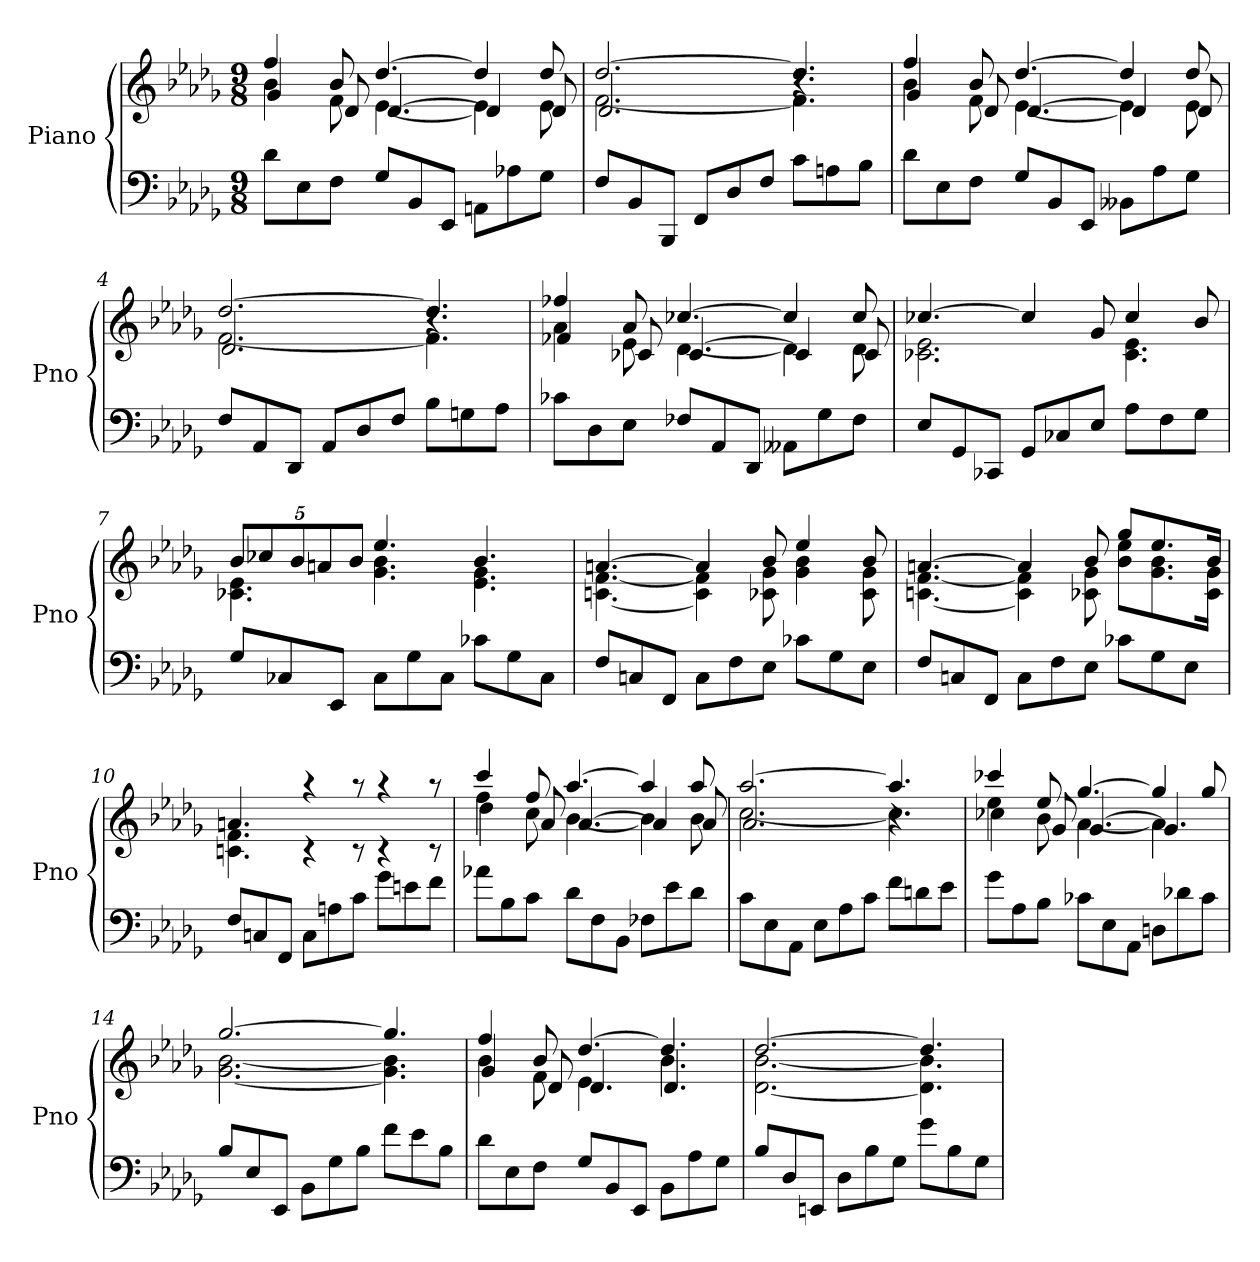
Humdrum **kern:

**kern	**kern
*part1	*part1
*staff2	*staff1
*I"Piano	*
*I'Pno	*
*clefF4	*clefG2
*k[b-e-a-d-g-]	*k[b-e-a-d-g-]
*b-:	*b-:
*M9/8	*M9/8
=1	=1
*	*^
*	*	*^
8d-L	4ff	4b-	4g-/
8E-	.	.	.
8FJ	8b-	8f	8d-/
8G-L	[4.dd-	[4.e-	[4.d-/
8BB-	.	.	.
8EE-J	.	.	.
8AAnL	4dd-]	4e-]	4d-/]
8A-X	.	.	.
8G-J	8dd-	8e-	8d-/
=2	=2	=2	=2
8FL	[2.dd-	[2.f	2.d-/
8BB-	.	.	.
8BBB-J	.	.	.
8FFL	.	.	.
8D-	.	.	.
8FJ	.	.	.
8cL	4.dd-]	4.f]	4.r
8An	.	.	.
8B-J	.	.	.
=3	=3	=3	=3
8d-L	4ff	4b-	4g-/
8E-	.	.	.
8FJ	8b-	8f	8d-/
8G-L	[4.dd-	[4.e-	[4.d-/
8BB-	.	.	.
8EE-J	.	.	.
8BB--XL	4dd-]	4e-]	4d-/]
8A-	.	.	.
8G-J	8dd-	8e-	8d-/
=4	=4	=4	=4
8FL	[2.dd-	[2.f	2.d-/
8AA-	.	.	.
8DD-J	.	.	.
8AA-L	.	.	.
8D-	.	.	.
8FJ	.	.	.
8B-L	4.dd-]	4.f]	4.r
8Gn	.	.	.
8A-J	.	.	.
=5	=5	=5	=5
8c-XL	4ff-X	4a-	4f-X/
8D-	.	.	.
8E-J	8a-	8e-	8c-X/
8F-XL	[4.cc-X	[4.d-	[4.c-/
8AA-	.	.	.
8DD-J	.	.	.
8AA--XL	4cc-]	4d-]	4c-/]
8G-	.	.	.
8F-J	8cc-	8d-	8c-/
*	*	*v	*v
=6	=6	=6
8E-L	[4.cc-X	2.c-X 2.e-
8GG-	.	.
8CC-XJ	.	.
8GG-L	4cc-]	.
8C-X	.	.
8E-J	8g-	.
8A-L	4cc-	4.c- 4.e-
8F	.	.
8G-J	8b-	.
=7	=7	=7
8G-L	40%3b-L	4.c-X 4.e-
.	40%3cc-X	.
8C-X	.	.
.	40%3b-	.
.	40%3an	.
8EE-J	.	.
.	40%3b-J	.
8C-L	4.ee-	4.g- 4.b-
8G-	.	.
8C-J	.	.
8c-XL	4.b-	4.e- 4.g-
8G-	.	.
8C-J	.	.
=8	=8	=8
8FL	[4.an	[4.cn [4.f
8Cn	.	.
8FFJ	.	.
8CL	4a]	4c] 4f]
8F	.	.
8E-J	8b-	8c-X 8g-
8c-XL	4ee-	4g- 4b-
8G-	.	.
8E-J	8b-	8c- 8g-
=9	=9	=9
8FL	[4.an	[4.cn [4.f
8Cn	.	.
8FFJ	.	.
8CL	4a]	4c] 4f]
8F	.	.
8E-J	8b-	8c-X 8g-
8c-XL	8gg-L	8b- 8ee-L
8G-	8.ee-	8.g- 8.b-
8E-J	.	.
.	16b-Jk	16c- 16g-Jk
=10	=10	=10
8FL	4.an	4.cn 4.f
8Cn	.	.
8FFJ	.	.
8CL	4raa	4rc
8An	.	.
8cJ	8raa	8rc
8g-L	4raa	4rc
8en	.	.
8fJ	8raa	8rc
=11	=11	=11
*	*	*^
8a-XL	4ccc	4ff	4dd-\
8B-	.	.	.
8cJ	8ff	8cc	8a-/
8d-L	[4.aa-	[4.b-	[4.a-/
8F	.	.	.
8BB-J	.	.	.
8F-XL	4aa-]	4b-]	4a-/]
8e-	.	.	.
8d-J	8aa-	8b-	8a-/
=12	=12	=12	=12
8cL	[2.aa-	[2.cc	2.a-/
8E-	.	.	.
8AA-J	.	.	.
8E-L	.	.	.
8A-	.	.	.
8cJ	.	.	.
8fL	4.aa-]	4.cc]	4.r
8dn	.	.	.
8e-J	.	.	.
=13	=13	=13	=13
8g-L	4ccc-X	4ee-	4cc-X\
8A-	.	.	.
8B-J	8ee-	8b-	8g-/
8c-XL	[4.gg-	[4.a-	[4.g-/
8E-	.	.	.
8AA-J	.	.	.
8DnL	4gg-]	4.a-]	4.g-/]
8d-X	.	.	.
8c-J	8gg-	.	.
*	*	*v	*v
=14	=14	=14
8B-L	[2.gg-	[2.g- [2.b-
8E-	.	.
8EE-J	.	.
8BB-L	.	.
8G-	.	.
8B-J	.	.
8fL	4.gg-]	4.g-] 4.b-]
8e-	.	.
8B-J	.	.
=15	=15	=15
*	*	*^
8d-L	4ff	4b-	4g-/
8E-	.	.	.
8FJ	8b-	8f	8d-/
8G-L	[4.dd-	4.e-	4.d-/
8BB-	.	.	.
8EE-J	.	.	.
8BB-L	4.dd-]	4.b-	4.d-/
8A-	.	.	.
8G-J	.	.	.
*	*	*v	*v
=16	=16	=16
8B-L	[2.dd-	[2.d- [2.b-
8D-	.	.
8EEnJ	.	.
8D-L	.	.
8B-	.	.
8G-J	.	.
8g-L	4.dd-]	4.d-] 4.b-]
8B-	.	.
8G-J	.	.
*	*v	*v
=	=
*-	*-
